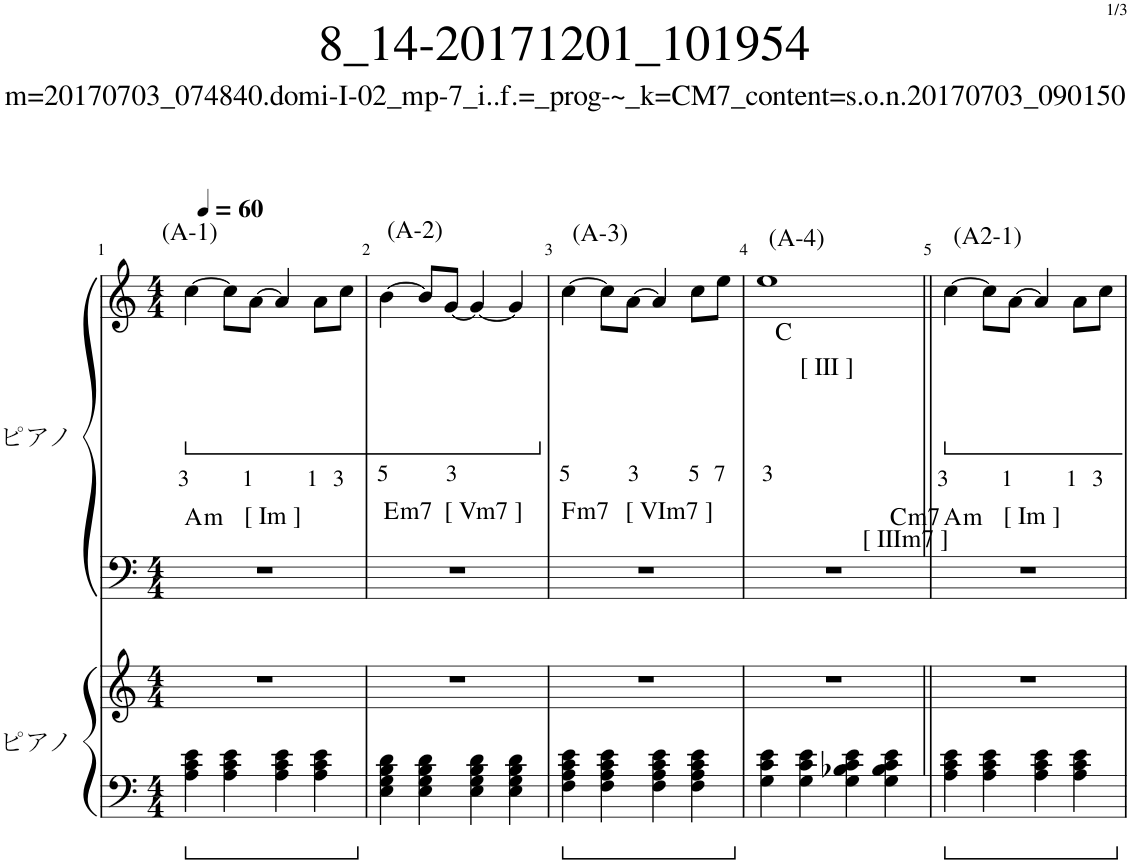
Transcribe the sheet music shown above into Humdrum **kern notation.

**kern	**kern	**kern	**kern	**text	**harte
*part2	*part2	*part1	*part1	*part1	*part1
*staff4	*staff3	*staff2	*staff1	*staff1	*
*I"ピアノ	*	*I"ピアノ	*	*	*
*clefF4	*clefG2	*clefF4	*clefG2	*	*
*k[]	*k[]	*k[]	*k[]	*	*
*M4/4	*M4/4	*M4/4	*M4/4	*	*
*MM60	*MM60	*MM60	*MM60	*	*
*	*	*	*ped	*	*
=1	=1	=1	=1	=1	=1
!	!	!	!LO:TX:a:t=(A-1)	!	!
!	!	!	!LO:TX:b:t=[ Im ]	!	!
!	!	!	!	!LO:LY:b	!LO:H:kt=m
4A\ 4c\ 4e\	1r	1r	[4cc\	3	A:min
4A\ 4c\ 4e\	.	.	8cc\L]	.	.
!	!	!	!	!LO:LY:b	!
.	.	.	[8a\J	1	.
4A\ 4c\ 4e\	.	.	4a/]	.	.
!	!	!	!	!LO:LY:b	!
4A\ 4c\ 4e\	.	.	8a\L	1	.
!	!	!	!	!LO:LY:b	!
.	.	.	8cc\J	3	.
=2	=2	=2	=2	=2	=2
!	!	!	!LO:TX:a:t=(A-2)	!	!
!	!	!	!LO:TX:b:t=[ Vm7 ]	!	!
!	!	!	!	!LO:LY:b	!LO:H:kt=m7
4E\ 4G\ 4B\ 4d\	1r	1r	[4b\	5	E:min7
4E\ 4G\ 4B\ 4d\	.	.	8b/L]	.	.
!	!	!	!	!LO:LY:b	!
.	.	.	[8g/J	3	.
4E\ 4G\ 4B\ 4d\	.	.	4g/_	.	.
4E\ 4G\ 4B\ 4d\	.	.	4g/]	.	.
=3	=3	=3	=3	=3	=3
*	*	*	*Xped	*	*
!	!	!	!LO:TX:a:t=(A-3)	!	!
!	!	!	!LO:TX:b:t=[ Ⅵm7 ]	!	!
!	!	!	!	!LO:LY:b	!LO:H:kt=m7
4F\ 4A\ 4c\ 4e\	1r	1r	[4cc\	5	F:min7
4F\ 4A\ 4c\ 4e\	.	.	8cc\L]	.	.
!	!	!	!	!LO:LY:b	!
.	.	.	[8an\J	3	.
4F\ 4A\ 4c\ 4e\	.	.	4a/]	.	.
!	!	!	!	!LO:LY:b	!
4F\ 4A\ 4c\ 4e\	.	.	8cc\L	5	.
!	!	!	!	!LO:LY:b	!
.	.	.	8een\J	7	.
=4	=4	=4	=4	=4	=4
!	!	!	!LO:TX:b:t=[ Ⅲ ]	!	!
!	!	!	!LO:TX:b:t=[ Ⅲm7 ]	!	!
!	!	!	!LO:TX:a:t=(A-4)	!	!
!	!	!	!	!LO:LY:b	!LO:H:n=1:kt=m7
4G\ 4c\ 4e\	1r	1r	1ee	3	C:min7 C:maj
4G\ 4c\ 4e\	.	.	.	.	.
4G\ 4B-X\ 4c\ 4e\	.	.	.	.	.
4G\ 4B-\ 4c\ 4e\	.	.	.	.	.
=5||	=5||	=5||	=5||	=5||	=5||
!	!	!	!LO:TX:a:t=(A2-1)	!	!
!	!	!	!LO:TX:b:t=[ Im ]	!	!
!	!	!	!	!LO:LY:b	!LO:H:kt=m
4A\ 4c\ 4e\	1r	1r	[4cc\	3	A:min
4A\ 4c\ 4e\	.	.	8cc\L]	.	.
!	!	!	!	!LO:LY:b	!
.	.	.	[8a\J	1	.
4A\ 4c\ 4e\	.	.	4a/]	.	.
!	!	!	!	!LO:LY:b	!
4A\ 4c\ 4e\	.	.	8a\L	1	.
!	!	!	!	!LO:LY:b	!
.	.	.	8cc\J	3	.
=	=	=	=	=	=
*-	*-	*-	*-	*-	*-
